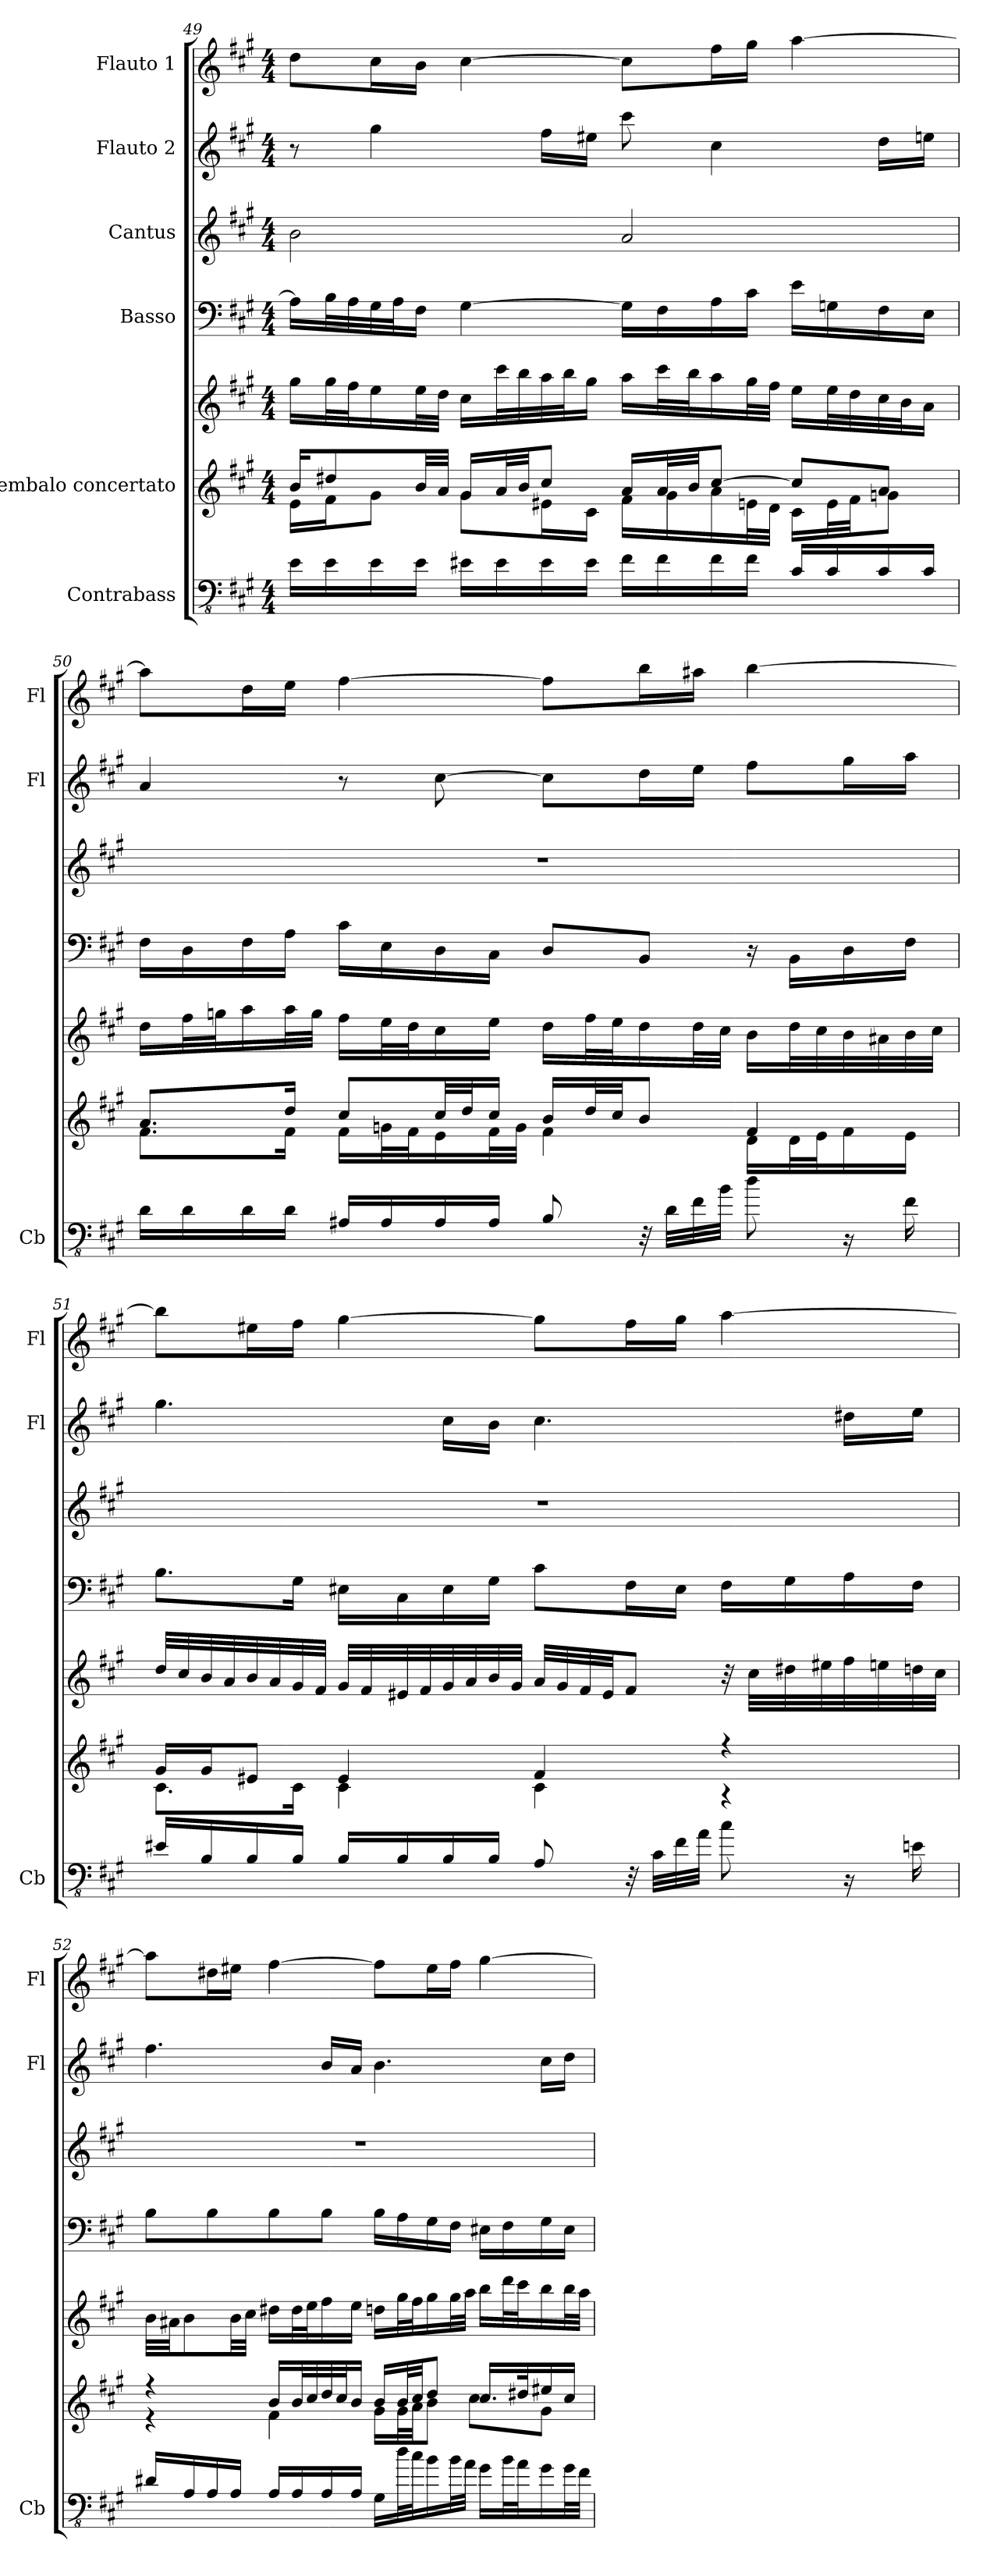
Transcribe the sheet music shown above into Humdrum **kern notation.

**kern	**kern	**kern	**kern	**kern	**kern	**kern
*part6	*part5	*part5	*part4	*part3	*part2	*part1
*staff7	*staff6	*staff5	*staff4	*staff3	*staff2	*staff1
*I"Contrabass	*I"Cembalo concertato	*	*I"Basso	*I"Cantus	*I"Flauto 2	*I"Flauto 1
*I'Cb	*	*	*	*	*I'Fl	*I'Fl
!!LO:LB:g=z
*clefFv4	*clefG2	*clefG2	*clefF4	*clefG2	*clefG2	*clefG2
*ITrd7c12	*	*	*	*	*	*
*k[f#c#g#]	*k[f#c#g#]	*k[f#c#g#]	*k[f#c#g#]	*k[f#c#g#]	*k[f#c#g#]	*k[f#c#g#]
*M4/4	*M4/4	*M4/4	*M4/4	*M4/4	*M4/4	*M4/4
=49	=49	=49	=49	=49	=49	=49
*	*^	*	*	*	*	*
16EE\LL	16b/KL	16e\LL	16gg#\LL	16A\LL]	2b\	8r	8dd\L
16EE\	8dd#X/	16f#\J	32gg#\L	32B\L	.	.	.
.	.	.	32ff#\J	32A\	.	.	.
16EE\	.	8g#\J	16ee\	32G#\	.	4gg#\	16cc#\L
.	.	.	.	32A\J	.	.	.
16EE\JJ	32b/LL	.	32ee\L	16F#\JJ	.	.	16b\JJ
.	32a/JJJ	.	32dd\JJJ	.	.	.	.
16EE#X\LL	16g#/LL	8g#\L	16cc#\LL	[4G#\	.	.	[4cc#\
16EE#\	32a/L	.	32ccc#\L	.	.	.	.
.	32b/JJ	.	32bb\	.	.	.	.
16EE#\	8cc#/J	16e#X\L	32aa\	.	.	16ff#\LL	.
.	.	.	32bb\J	.	.	.	.
16EE#\JJ	.	16c#\JJ	16gg#\JJ	.	.	16ee#X\JJ	.
16FF#\LL	16a/LL	16f#\LL	16aa\LL	16G#\LL]	2a/	8ccc#\	8cc#\L]
16FF#\	32a/L	16g#\	32ccc#\L	16F#\	.	.	.
.	32b/JJ	.	32bb\J	.	.	.	.
16FF#\	[8cc#/J	16a\	16aa\	16A\	.	4cc#\	16ff#\L
16FF#\JJ	.	32en\L	32gg#\L	16c#\JJ	.	.	16gg#\JJ
.	.	32d\JJJ	32ff#\JJJ	.	.	.	.
16CC#/LL	8cc#/L]	16c#\LL	16ee\LL	16e\LL	.	.	[4aa\
16CC#/	.	32e\L	32ee\L	16Gn\	.	.	.
.	.	32f#\JJ	32dd\	.	.	.	.
16CC#/	8a/J	8gn\J	32cc#\	16F#\	.	16dd\LL	.
.	.	.	32b\J	.	.	.	.
16CC#/JJ	.	.	16a\JJ	16E\JJ	.	16een\JJ	.
!!LO:PB:g=z
=50	=50	=50	=50	=50	=50	=50	=50
16DD\LL	8.a/L	8.f#\L	16dd\LL	16F#\LL	1r	4a/	8aa\L]
16DD\	.	.	32ff#\L	16D\	.	.	.
.	.	.	32ggn\J	.	.	.	.
16DD\	.	.	16aa\	16F#\	.	.	16dd\L
16DD\JJ	16dd/Jk	16f#\Jk	32aa\L	16A\JJ	.	.	16ee\JJ
.	.	.	32gg\JJJ	.	.	.	.
16AAA#X/LL	8cc#/L	16f#\LL	16ff#\LL	16c#\LL	.	8r	[4ff#\
16AAA#/	.	32gn\L	32ee\L	16E\	.	.	.
.	.	32f#\J	32dd\J	.	.	.	.
16AAA#/	32cc#/LL	16e\	16cc#\	16D\	.	[8cc#\	.
.	32dd/J	.	.	.	.	.	.
16AAA#/JJ	16cc#/JJ	32f#\L	16ee\JJ	16C#\JJ	.	.	.
.	.	32g\JJJ	.	.	.	.	.
8BBB/	16b/LL	4f#\	16dd\LL	8D/L	.	8cc#\L]	8ff#\L]
.	32dd/L	.	32ff#\L	.	.	.	.
.	32cc#/JJ	.	32ee\J	.	.	.	.
32r	8b/J	.	16dd\	8BB/J	.	16dd\L	16bb\L
32DD\LLL	.	.	.	.	.	.	.
32FF#\	.	.	32dd\L	.	.	16ee\JJ	16aa#X\JJ
32BB\JJJ	.	.	32cc#\JJJ	.	.	.	.
8D\	4f#/	16d\LL	16b\LL	16r	.	8ff#\L	[4bb\
.	.	32d\L	32dd\L	16BB\LL	.	.	.
.	.	32e\J	32cc#\	.	.	.	.
16r	.	16f#\	32b\	16D\	.	16gg#\L	.
.	.	.	32a#X\	.	.	.	.
16FF#\	.	16e\JJ	32b\	16F#\JJ	.	16aa\JJ	.
.	.	.	32cc#\JJJ	.	.	.	.
!!LO:LB:g=z
=51	=51	=51	=51	=51	=51	=51	=51
16EE#X/LL	16g#/LL	8.c#\L	32dd/LLL	8.B\L	1r	4.gg#\	8bb\L]
.	.	.	32cc#/	.	.	.	.
16BBB/	16g#/J	.	32b/	.	.	.	.
.	.	.	32a/	.	.	.	.
16BBB/	8e#X/J	.	32b/	.	.	.	16ee#X\L
.	.	.	32a/	.	.	.	.
16BBB/JJ	.	16c#\Jk	32g#/	16G#\Jk	.	.	16ff#\JJ
.	.	.	32f#/JJJ	.	.	.	.
16BBB/LL	4e#/	4c#\	32g#/LLL	16E#X\LL	.	.	[4gg#\
.	.	.	32f#/	.	.	.	.
16BBB/	.	.	32e#X/	16C#\	.	.	.
.	.	.	32f#/	.	.	.	.
16BBB/	.	.	32g#/	16E#\	.	16cc#\LL	.
.	.	.	32a/	.	.	.	.
16BBB/JJ	.	.	32b/	16G#\JJ	.	16b\JJ	.
.	.	.	32g#/JJJ	.	.	.	.
8AAA/	4f#/	4c#\	32a/LLL	8c#\L	.	4.cc#\	8gg#\L]
.	.	.	32g#/	.	.	.	.
.	.	.	32f#/	.	.	.	.
.	.	.	32e#/JJ	.	.	.	.
32r	.	.	8f#/J	16F#\L	.	.	16ff#\L
32CC#\LLL	.	.	.	.	.	.	.
32FF#\	.	.	.	16E#\JJ	.	.	16gg#\JJ
32AA\JJJ	.	.	.	.	.	.	.
8C#\	4r	4r	32r	16F#\LL	.	.	[4aa\
.	.	.	32cc#\LLL	.	.	.	.
.	.	.	32dd#X\	16G#\	.	.	.
.	.	.	32ee#X\	.	.	.	.
16r	.	.	32ff#\	16A\	.	16dd#X\LL	.
.	.	.	32een\	.	.	.	.
16EEn\	.	.	32ddn\	16F#\JJ	.	16ee\JJ	.
.	.	.	32cc#\JJJ	.	.	.	.
!!LO:PB:g=z
=52	=52	=52	=52	=52	=52	=52	=52
16DD#X/LL	4r	4r	32b\LLL	8B\L	1r	4.ff#\	8aa\L]
.	.	.	32a#X\JJ	.	.	.	.
16AAA/	.	.	8b\	.	.	.	.
16AAA/	.	.	.	8B\	.	.	16dd#X\L
16AAA/JJ	.	.	32b\LL	.	.	.	16ee#X\JJ
.	.	.	32cc#\JJJ	.	.	.	.
16AAA/LL	16b/LL	4f#\	16dd#X\LL	8B\	.	.	[4ff#\
16AAA/	32b/L	.	32dd#\L	.	.	.	.
.	32cc#/	.	32ee\J	.	.	.	.
16AAA/	32dd/	.	16ff#\	8B\J	.	16b/LL	.
.	32cc#/J	.	.	.	.	.	.
16AAA/JJ	16b/JJ	.	16ee\JJ	.	.	16a/JJ	.
16GGG#/LL	16b/LL	16g#\LL	16ddn\LL	16B\LL	.	4.b\	8ff#\L]
32D\L	32b/L	32g#\L	32gg#\L	16A\	.	.	.
32C#\J	32cc#/JJ	32a\JJ	32ff#\J	.	.	.	.
16BB\	8dd/J	8b\J	16gg#\	16G#\	.	.	16ee#\L
32BB\L	.	.	32gg#\L	16F#\JJ	.	.	16ff#\JJ
32AA\JJJ	.	.	32aa\JJJ	.	.	.	.
16GG#\LL	16.cc#/LL	8cc#\L	16bb\LL	16E#X\LL	.	.	[4gg#\
32BB\L	.	.	32ddd\L	16F#\	.	.	.
32AA\J	32dd#X/K	.	32ccc#\J	.	.	.	.
16GG#\	16ee#X/	8g#\J	16bb\	16G#\	.	16cc#\LL	.
32GG#\L	16cc#/JJ	.	32bb\L	16E#\JJ	.	16dd\JJ	.
32FF#\JJJ	.	.	32aa\JJJ	.	.	.	.
*	*v	*v	*	*	*	*	*
=	=	=	=	=	=	=
*-	*-	*-	*-	*-	*-	*-
